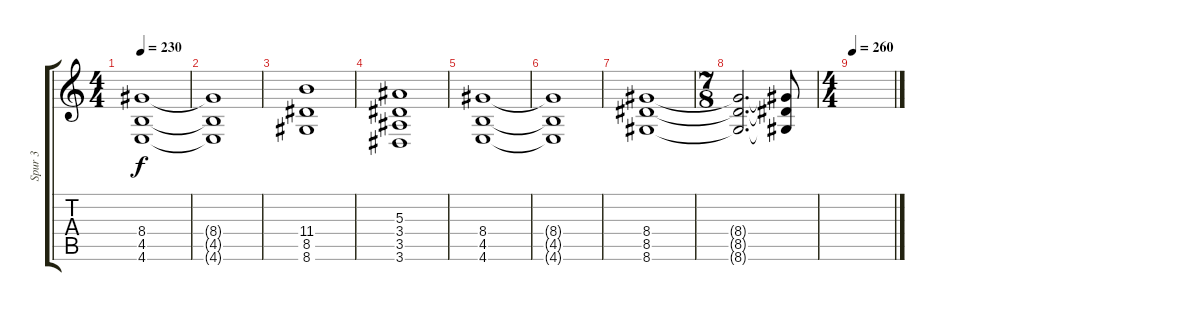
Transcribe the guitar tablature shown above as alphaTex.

\track ("Spur 3" "Spur 3") {instrument distortionguitar}
\staff {score tabs}
\tuning (D4 A3 F3 C3 G2 C2) {hide}
\ts (4 4)
\tempo 230
\clef g2
\ks c
(8.4 4.5 4.6).1{dy f} |
(8.4{t} 4.5{t} 4.6{t}).1 |
(11.4 8.5 8.6).1{instrument distortionguitar} |
(5.3 3.4 3.5 3.6).1 |
(8.4 4.5 4.6).1 |
(8.4{t} 4.5{t} 4.6{t}).1 |
(8.4 8.5 8.6).1 |
\ts (7 8)
(8.4{t} 8.5{t} 8.6{t}).2{d} (8.4{t} 8.5{t} 8.6{t}).8 |
\ts (4 4)
\tempo 260
